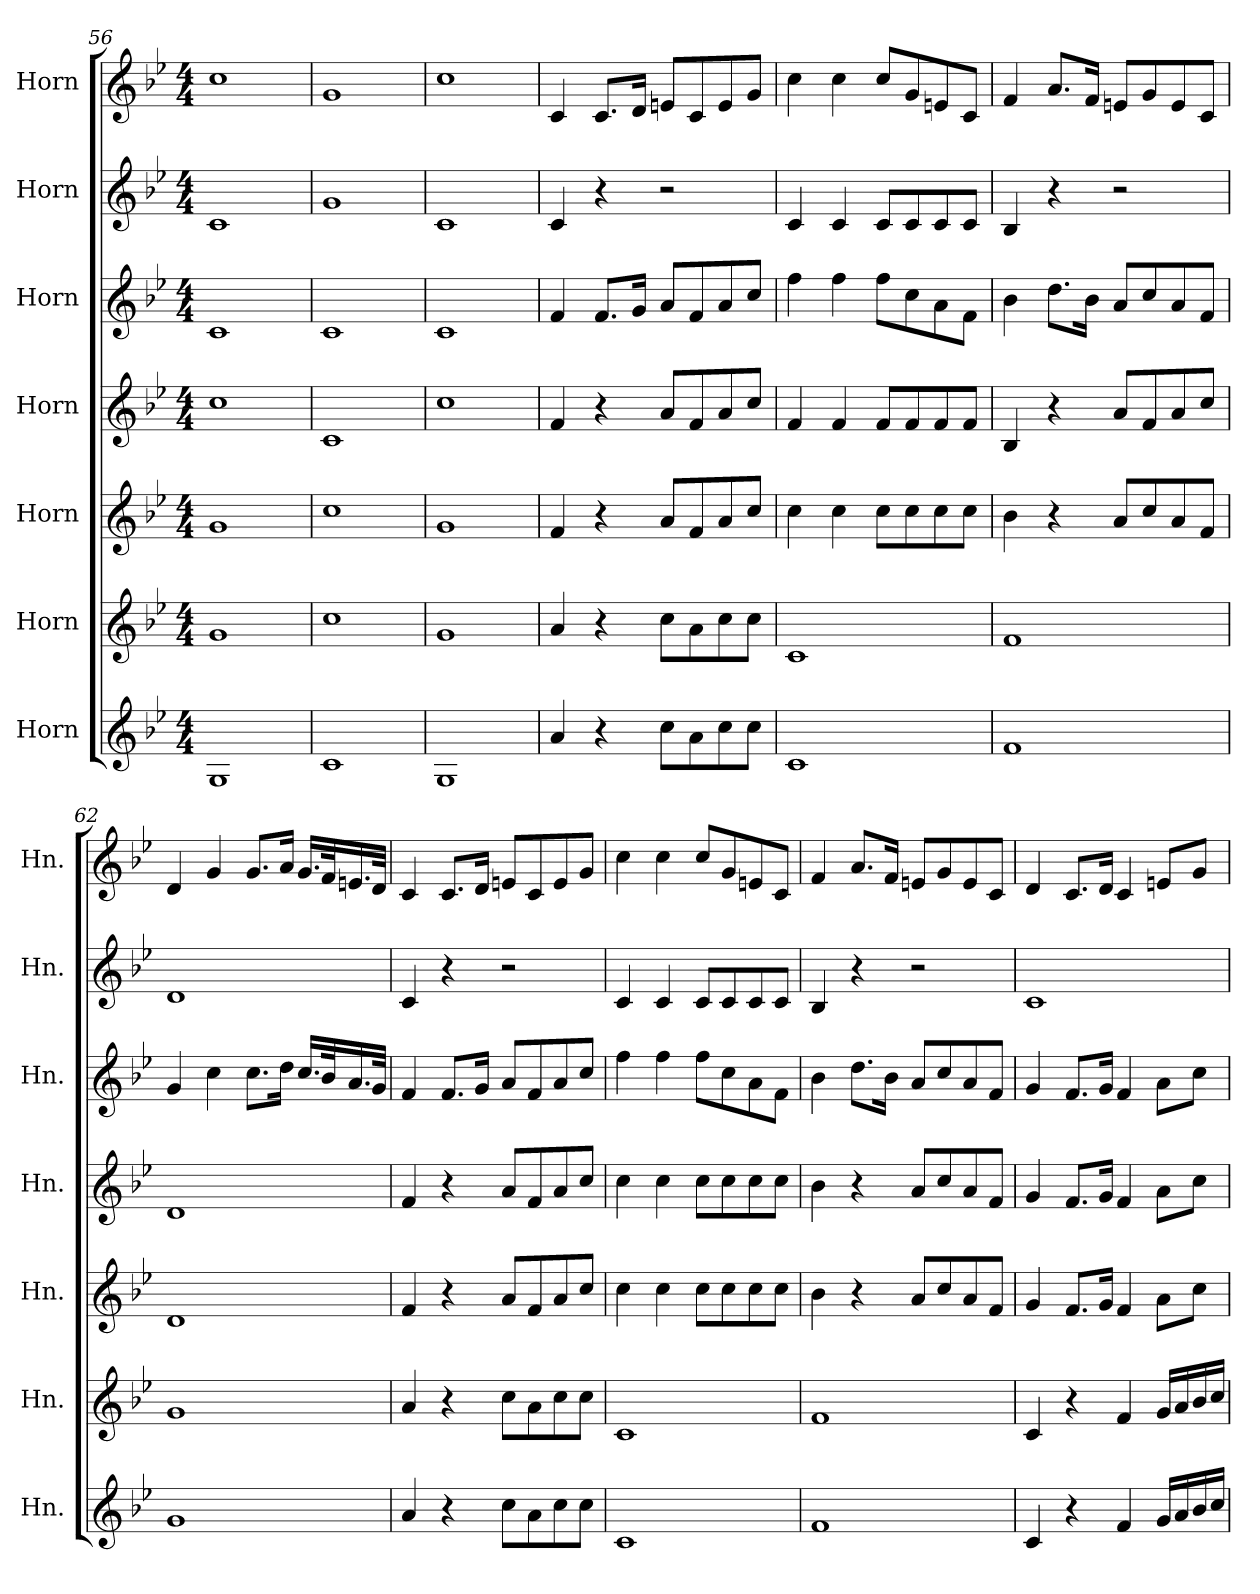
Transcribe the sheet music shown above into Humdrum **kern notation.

**kern	**kern	**kern	**kern	**kern	**kern	**kern
*part7	*part6	*part5	*part4	*part3	*part2	*part1
*staff7	*staff6	*staff5	*staff4	*staff3	*staff2	*staff1
*I"Horn	*I"Horn	*I"Horn	*I"Horn	*I"Horn	*I"Horn	*I"Horn
*I'Hn.	*I'Hn.	*I'Hn.	*I'Hn.	*I'Hn.	*I'Hn.	*I'Hn.
*clefG2	*clefG2	*clefG2	*clefG2	*clefG2	*clefG2	*clefG2
*ITrd4c7	*ITrd4c7	*ITrd4c7	*ITrd4c7	*ITrd4c7	*ITrd4c7	*ITrd4c7
*k[b-e-a-]	*k[b-e-a-]	*k[b-e-a-]	*k[b-e-a-]	*k[b-e-a-]	*k[b-e-a-]	*k[b-e-a-]
*M4/4	*M4/4	*M4/4	*M4/4	*M4/4	*M4/4	*M4/4
=56	=56	=56	=56	=56	=56	=56
1C	1c	1c	1f	1F	1F	1f
=57	=57	=57	=57	=57	=57	=57
1F	1f	1f	1F	1F	1c	1c
=58	=58	=58	=58	=58	=58	=58
1C	1c	1c	1f	1F	1F	1f
=59	=59	=59	=59	=59	=59	=59
4d/	4d/	4B-/	4B-/	4B-/	4F/	4F/
4r	4r	4r	4r	8.B-/L	4r	8.F/L
.	.	.	.	16c/Jk	.	16G/Jk
8f\L	8f\L	8d/L	8d/L	8d/L	2r	8An/L
8d\	8d\	8B-/	8B-/	8B-/	.	8F/
8f\	8f\	8d/	8d/	8d/	.	8A/
8f\J	8f\J	8f/J	8f/J	8f/J	.	8c/J
=60	=60	=60	=60	=60	=60	=60
1F	1F	4f\	4B-/	4b-\	4F/	4f\
.	.	4f\	4B-/	4b-\	4F/	4f\
.	.	8f\L	8B-/L	8b-\L	8F/L	8f/L
.	.	8f\	8B-/	8f\	8F/	8c/
.	.	8f\	8B-/	8d\	8F/	8An/
.	.	8f\J	8B-/J	8B-\J	8F/J	8F/J
=61	=61	=61	=61	=61	=61	=61
1B-	1B-	4e-\	4E-/	4e-\	4E-/	4B-/
.	.	4r	4r	8.g\L	4r	8.d/L
.	.	.	.	16e-\Jk	.	16B-/Jk
.	.	8d/L	8d/L	8d/L	2r	8An/L
.	.	8f/	8B-/	8f/	.	8c/
.	.	8d/	8d/	8d/	.	8A/
.	.	8B-/J	8f/J	8B-/J	.	8F/J
!!LO:PB:g=z
=62	=62	=62	=62	=62	=62	=62
1c	1c	1G	1G	4c/	1G	4G/
.	.	.	.	4f\	.	4c/
.	.	.	.	8.f\L	.	8.c/L
.	.	.	.	16g\Jk	.	16d/Jk
.	.	.	.	16.f/LL	.	16.c/LL
.	.	.	.	32e-/K	.	32B-/K
.	.	.	.	16.d/	.	16.An/
.	.	.	.	32c/JJk	.	32G/JJk
=63	=63	=63	=63	=63	=63	=63
4d/	4d/	4B-/	4B-/	4B-/	4F/	4F/
4r	4r	4r	4r	8.B-/L	4r	8.F/L
.	.	.	.	16c/Jk	.	16G/Jk
8f\L	8f\L	8d/L	8d/L	8d/L	2r	8An/L
8d\	8d\	8B-/	8B-/	8B-/	.	8F/
8f\	8f\	8d/	8d/	8d/	.	8A/
8f\J	8f\J	8f/J	8f/J	8f/J	.	8c/J
=64	=64	=64	=64	=64	=64	=64
1F	1F	4f\	4f\	4b-\	4F/	4f\
.	.	4f\	4f\	4b-\	4F/	4f\
.	.	8f\L	8f\L	8b-\L	8F/L	8f/L
.	.	8f\	8f\	8f\	8F/	8c/
.	.	8f\	8f\	8d\	8F/	8An/
.	.	8f\J	8f\J	8B-\J	8F/J	8F/J
=65	=65	=65	=65	=65	=65	=65
1B-	1B-	4e-\	4e-\	4e-\	4E-/	4B-/
.	.	4r	4r	8.g\L	4r	8.d/L
.	.	.	.	16e-\Jk	.	16B-/Jk
.	.	8d/L	8d/L	8d/L	2r	8An/L
.	.	8f/	8f/	8f/	.	8c/
.	.	8d/	8d/	8d/	.	8A/
.	.	8B-/J	8B-/J	8B-/J	.	8F/J
=66	=66	=66	=66	=66	=66	=66
4F/	4F/	4c/	4c/	4c/	1F	4G/
4r	4r	8.B-/L	8.B-/L	8.B-/L	.	8.F/L
.	.	16c/Jk	16c/Jk	16c/Jk	.	16G/Jk
4B-/	4B-/	4B-/	4B-/	4B-/	.	4F/
16c/LL	16c/LL	8d\L	8d\L	8d\L	.	8An/L
16d/	16d/	.	.	.	.	.
16e-/	16e-/	8f\J	8f\J	8f\J	.	8c/J
16f/JJ	16f/JJ	.	.	.	.	.
=	=	=	=	=	=	=
*-	*-	*-	*-	*-	*-	*-
